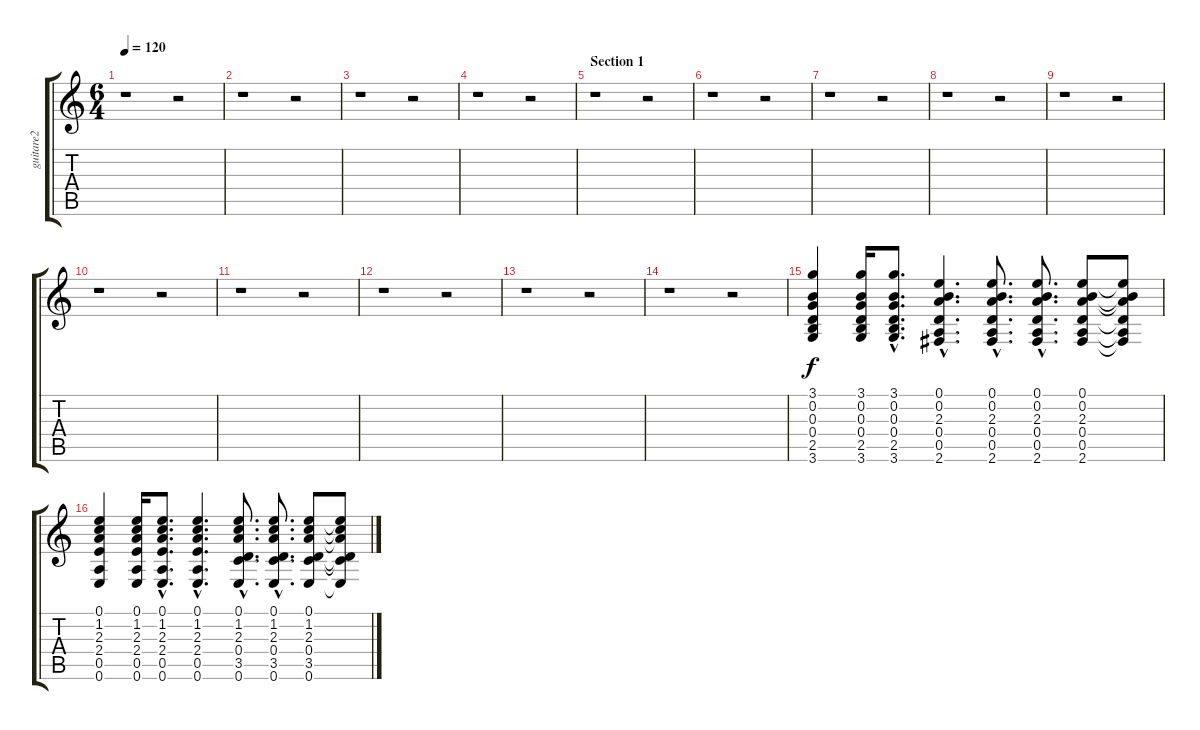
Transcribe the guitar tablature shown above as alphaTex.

\track ("guitare2" "guitare2") {instrument overdrivenguitar}
\staff {score tabs}
\tuning (E4 B3 G3 D3 A2 E2) {hide}
\ts (6 4)
\tempo 120
\clef g2
\ks c
r.1{dy f instrument overdrivenguitar} r.2 |
r.1 r.2 |
r.1 r.2 |
r.1 r.2 |
\section ("" "Section 1")
r.1 r.2 |
r.1 r.2 |
r.1 r.2 |
r.1 r.2 |
r.1 r.2 |
r.1 r.2 |
r.1 r.2 |
r.1 r.2 |
r.1 r.2 |
r.1 r.2 |
(3.1 0.2 0.3 0.4 2.5 3.6).4 (3.1 0.2 0.3 0.4 2.5 3.6).16 (3.1{hac} 0.2{hac} 0.3{hac} 0.4{hac} 2.5{hac} 3.6{hac}).8{d} (0.1{hac} 0.2{hac} 2.3{hac} 0.4{hac} 0.5{hac} 2.6{hac}).4{d} (0.1{hac} 0.2{hac} 2.3{hac} 0.4{hac} 0.5{hac} 2.6{hac}).8{d} (0.1{hac} 0.2{hac} 2.3{hac} 0.4{hac} 0.5{hac} 2.6{hac}).8{d} (0.1 0.2 2.3 0.4 0.5 2.6).8 (0.1{t} 0.2{t} 2.3{t} 0.4{t} 0.5{t} 2.6{t}).8 |
(0.1 1.2 2.3 2.4 0.5 0.6).4 (0.1 1.2 2.3 2.4 0.5 0.6).16 (0.1{hac} 1.2{hac} 2.3{hac} 2.4{hac} 0.5{hac} 0.6{hac}).8{d} (0.1{hac} 1.2{hac} 2.3{hac} 2.4{hac} 0.5{hac} 0.6{hac}).4{d} (0.1{hac} 1.2{hac} 2.3{hac} 0.4{hac} 3.5{hac} 0.6{hac}).8{d} (0.1{hac} 1.2{hac} 2.3{hac} 0.4{hac} 3.5{hac} 0.6{hac}).8{d} (0.1 1.2 2.3 0.4 3.5 0.6).8 (0.1{t} 1.2{t} 2.3{t} 0.4{t} 3.5{t} 0.6{t}).8
